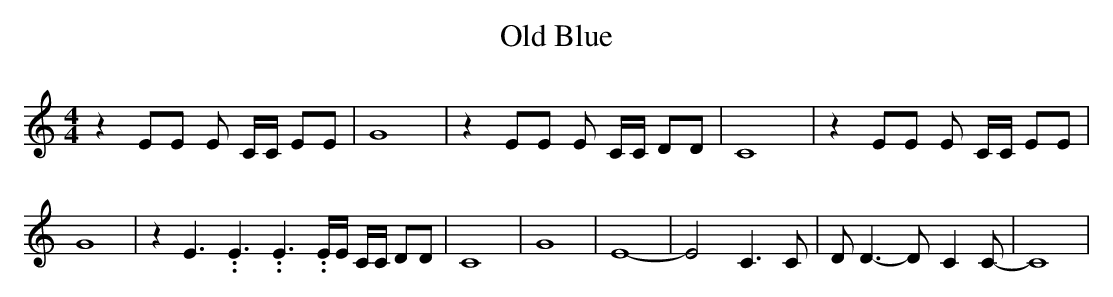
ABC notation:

X:1
T:Old Blue
M:4/4
L:1/8
K:C
 z2 EE E C/2C/2 EE| G8| z2 EE E C/2C/2 DD| C8| z2 EE E C/2C/2 EE| G8|\
 z2 E3.99999962500005/5.99999925000009 E3.99999962500005/5.99999925000009 E3.99999962500005/5.99999925000009 E/2E/2 C/2C/2 DD|\
 C8| G8| E8-| E4- C3 C| D D3- D- C2 C-| C8|
